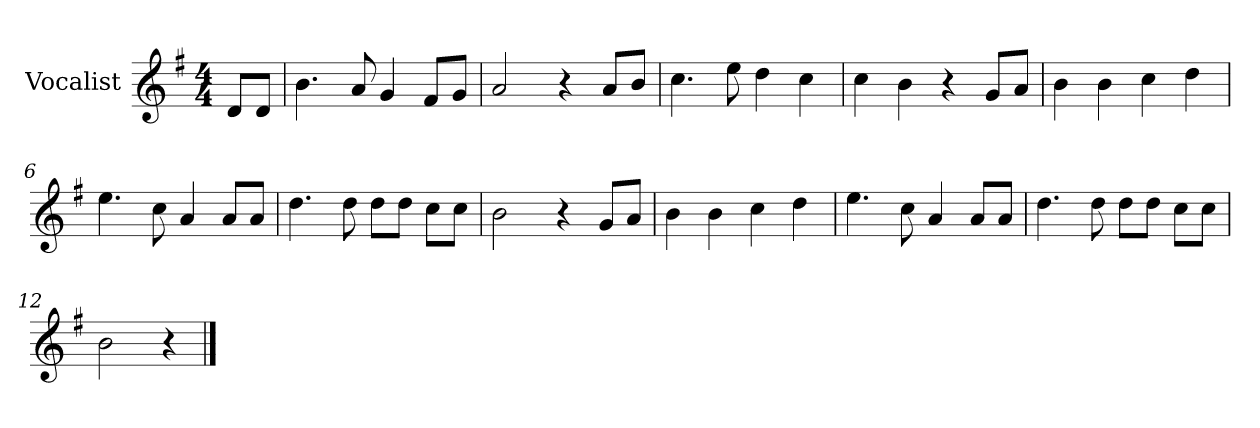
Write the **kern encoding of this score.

**kern
*part1
*staff1
*I"Vocalist
*k[f#]
*G:
*M4/4
=
8dL
8dJ
=1
4.b
8a
4g
8f#L
8gJ
=2
2a
4r
8aL
8bJ
=3
4.cc
8ee
4dd
4cc
=4
4cc
4b
4r
8gL
8aJ
=5
4b
4b
4cc
4dd
=6
4.ee
8cc
4a
8aL
8aJ
=7
4.dd
8dd
8ddL
8ddJ
8ccL
8ccJ
=8
2b
4r
8gL
8aJ
=9
4b
4b
4cc
4dd
=10
4.ee
8cc
4a
8aL
8aJ
=11
4.dd
8dd
8ddL
8ddJ
8ccL
8ccJ
=12
2b
4r
==
*-
